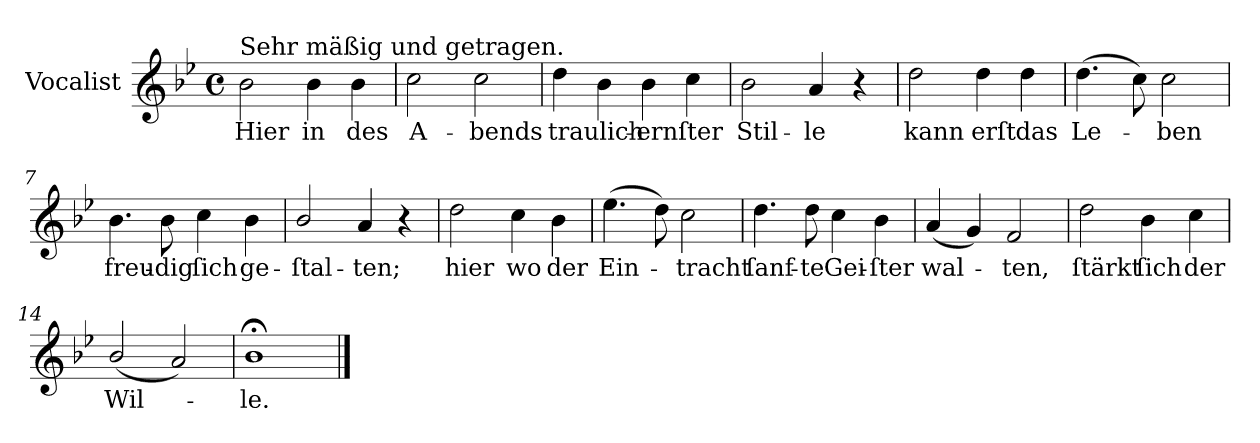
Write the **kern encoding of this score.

**kern	**text
*part1	*part1
*staff1	*staff1
*I"Vocalist	*
*clefG2	*
*k[b-e-]	*
*B-:	*
*M4/4	*
*met(c)	*
=1	=1
!LO:TX:a:t=Sehr mäßig und getragen.	!
2b-	Hier
4b-	in
4b-	des
=2	=2
2cc	A-
2cc	-bends
=3	=3
4dd	traulich-
4b-	.
4b-	-ernſter
4cc	.
=4	=4
2b-	Stil-
4a	-le
4r	.
=5	=5
2dd	kann
4dd	erſt
4dd	das
=6	=6
(4.dd	Le-
8cc)	.
2cc	-ben
=7	=7
4.b-	freu-
8b-	-dig
4cc	ſich
4b-	ge-
=8	=8
2b-/	-ſtal-
4a	-ten;
4r	.
=9	=9
2dd	hier
4cc	wo
4b-	der
=10	=10
(4.ee-	Ein-
8dd)	.
2cc	-tracht
=11	=11
4.dd	ſanf-
8dd	-te
4cc	Gei-
4b-	-ſter
=12	=12
(4a	wal-
4g)	.
2f	-ten,
=13	=13
2dd	ſtärkt
4b-	ſich
4cc	der
=14	=14
(2b-/	Wil-
2a)	.
=15	=15
1b-;<	-le.
==	==
*-	*-
